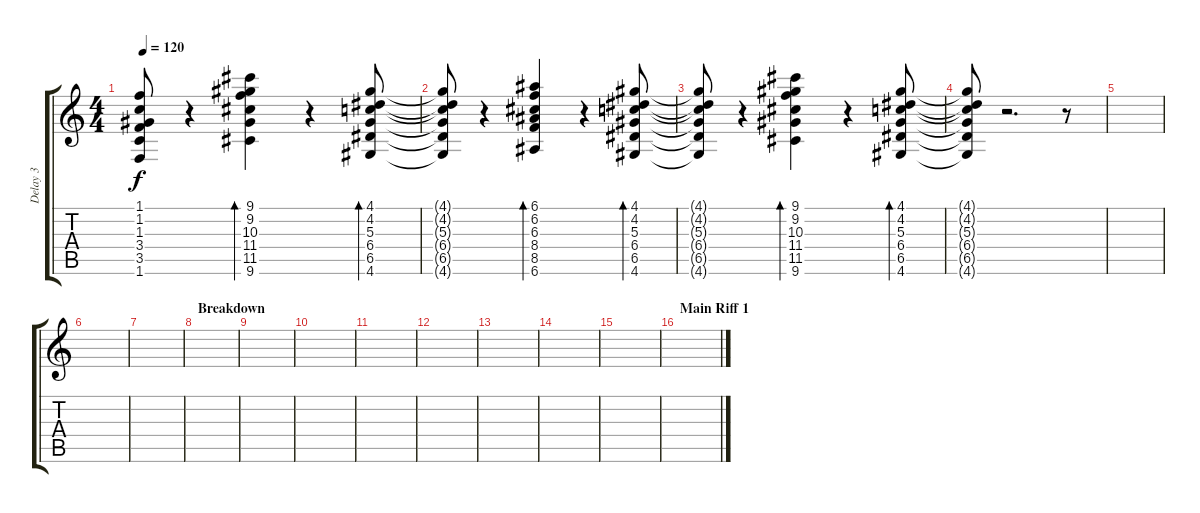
\track ("Delay 3" "Delay 3") {instrument acousticguitarsteel}
\staff {score tabs}
\tuning (E4 B3 G3 D3 A2 E2) {hide}
\ts (4 4)
\tempo 120
\clef g2
\ks c
(1.1{t} 1.2{t} 1.3{t} 3.4{t} 3.5{t} 1.6{t}).8{dy f} r.4 (9.1 9.2 10.3 11.4 11.5 9.6).4{bd 120} r.4 (4.1 4.2 5.3 6.4 6.5 4.6).8{bd 120} |
(4.1{t} 4.2{t} 5.3{t} 6.4{t} 6.5{t} 4.6{t}).8 r.4 (6.1 6.2 6.3 8.4 8.5 6.6).4{bd 120} r.4 (4.1 4.2 5.3 6.4 6.5 4.6).8{bd 120} |
(4.1{t} 4.2{t} 5.3{t} 6.4{t} 6.5{t} 4.6{t}).8 r.4 (9.1 9.2 10.3 11.4 11.5 9.6).4{bd 120} r.4 (4.1 4.2 5.3 6.4 6.5 4.6).8{bd 120} |
(4.1{t} 4.2{t} 5.3{t} 6.4{t} 6.5{t} 4.6{t}).8 r.2{d} r.8 |
|
|
|
\section ("" "Breakdown")
|
|
|
|
|
|
|
|
\section ("" "Main Riff 1")
